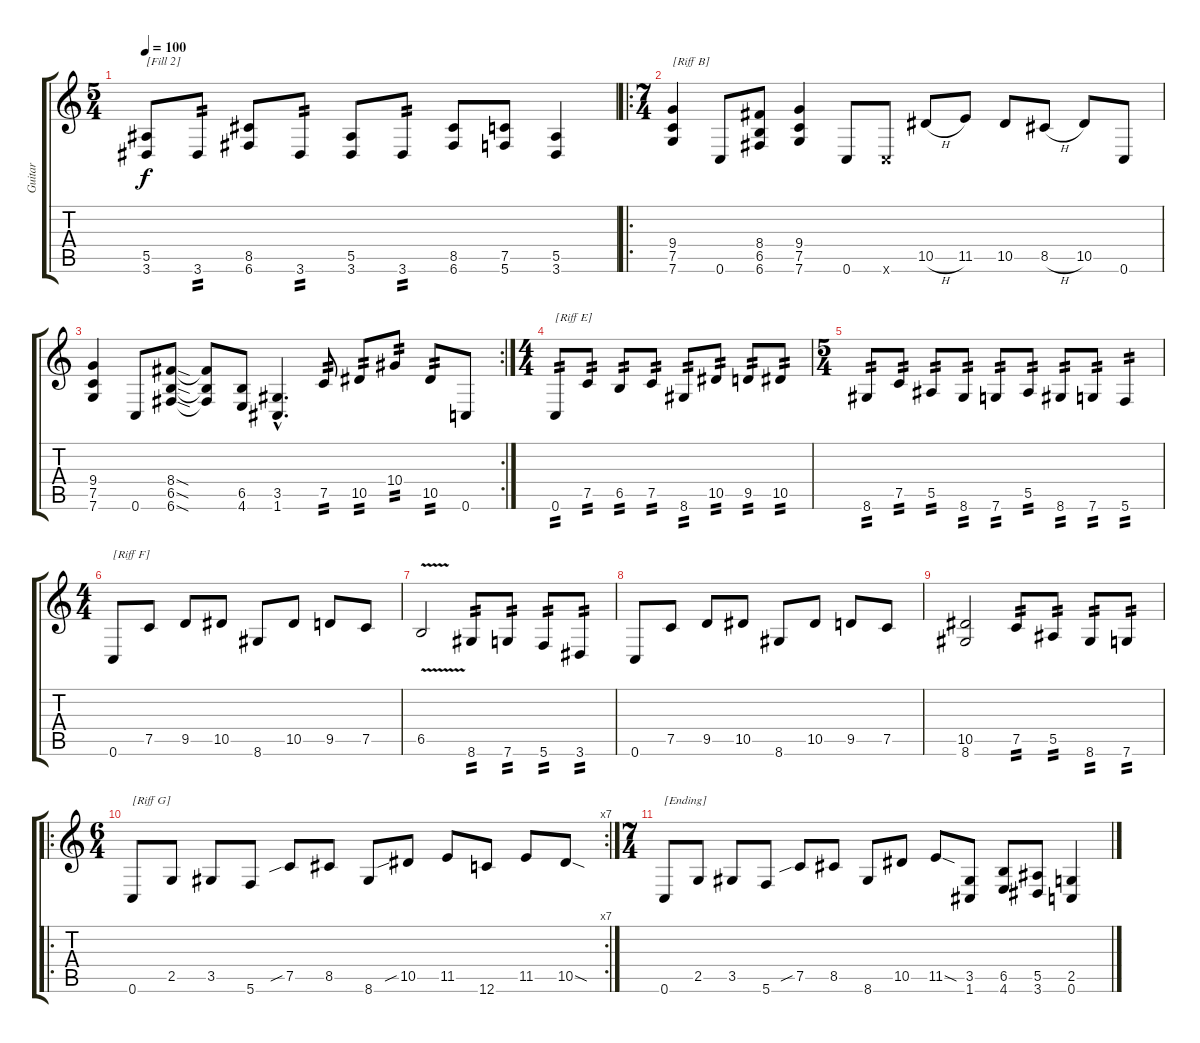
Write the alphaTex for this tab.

\track ("Guitar" "Guitar") {instrument distortionguitar}
\staff {score tabs}
\tuning (C4 G3 Eb3 Bb2 F2 C2) {hide}
\ts (5 4)
\tempo 100
\clef g2
\ks c
(5.5 3.6).8{txt "[Fill 2]" dy f} 3.6.8{tp 2} (8.5 6.6).8 3.6.8{tp 2} (5.5 3.6).8 3.6.8{tp 2} (8.5 6.6).8 (7.5 5.6).8 (5.5 3.6).4 |
\ro
\ts (7 4)
(9.4 7.5 7.6).4{txt "[Riff B]"} 0.6.8 (8.4 6.5 6.6).8 (9.4 7.5 7.6).4 0.6.8 0.6{x}.8 10.5{h}.8 11.5.8 10.5.8 8.5{h}.8 10.5.8 0.6.8 |
\rc 2
(9.4 7.5 7.6).4 0.6.8 (8.4{sod} 6.5{sod} 6.6{sod}).8 (8.4{t} 6.5{t} 6.6{t}).8 (6.5 4.6).8 (3.5{hac} 1.6{hac}).4{d} 7.5.8{tp 2} 10.5.8{tp 2} 10.4.8{tp 2} 10.5.8{tp 2} 0.6.8 |
\ts (4 4)
0.6.8{txt "[Riff E]" tp 2} 7.5.8{tp 2} 6.5.8{tp 2} 7.5.8{tp 2} 8.6.8{tp 2} 10.5.8{tp 2} 9.5.8{tp 2} 10.5.8{tp 2} |
\ts (5 4)
8.6.8{tp 2} 7.5.8{tp 2} 5.5.8{tp 2} 8.6.8{tp 2} 7.6.8{tp 2} 5.5.8{tp 2} 8.6.8{tp 2} 7.6.8{tp 2} 5.6.4{tp 2} |
\ts (4 4)
0.6.8{txt "[Riff F]"} 7.5.8 9.5.8 10.5.8 8.6.8 10.5.8 9.5.8 7.5.8 |
6.5{v}.2 8.6.8{tp 2} 7.6.8{tp 2} 5.6.8{tp 2} 3.6.8{tp 2} |
0.6.8 7.5.8 9.5.8 10.5.8 8.6.8 10.5.8 9.5.8 7.5.8 |
(10.5 8.6).2 7.5.8{tp 2} 5.5.8{tp 2} 8.6.8{tp 2} 7.6.8{tp 2} |
\ro
\rc 7
\ts (6 4)
0.6.8{txt "[Riff G]"} 2.5.8 3.5.8 5.6.8 7.5{sib}.8 8.5.8 8.6.8 10.5{sib}.8 11.5.8 12.6.8 11.5.8 10.5{sod}.8 |
\ts (7 4)
0.6.8{txt "[Ending]"} 2.5.8 3.5.8 5.6.8 7.5{sib}.8 8.5.8 8.6.8 10.5.8 11.5{sod}.8 (3.5 1.6).8 (6.5 4.6).8 (5.5 3.6).8 (2.5 0.6).4
